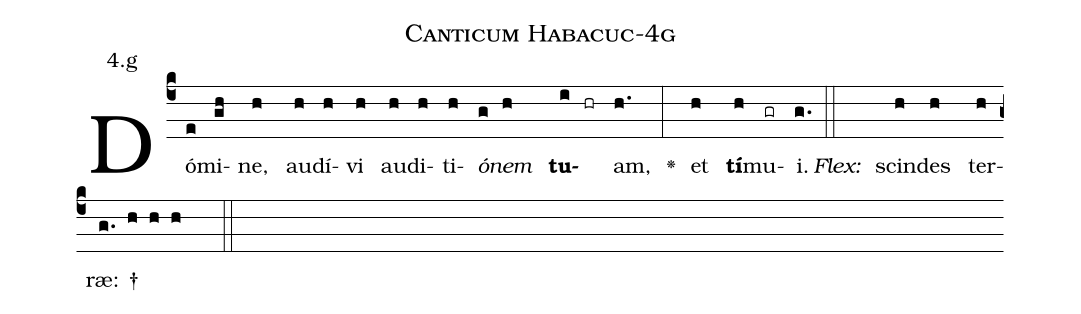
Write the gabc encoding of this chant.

name: Canticum Habacuc-4g;
annotation: 4.g;
%%
(c4)Dó(e)mi(gh)ne,(h) au(h)dí(h)vi(h) au(h)di(h)ti(h)<i>ó</i>(g)<i>nem</i>(h) <b>tu</b>(i hr)am,(h.) <v>\greheightstar</v>(:) et(h) <b>tí</b>(h)mu(gr)i.(g.) (::)
<i>Flex:</i>()  scin(h)des(h) ter(h)ræ: †(g. h h h  ::)

%E(h) u(h) o(h) u(h) a(h) e.(g.) (::)
